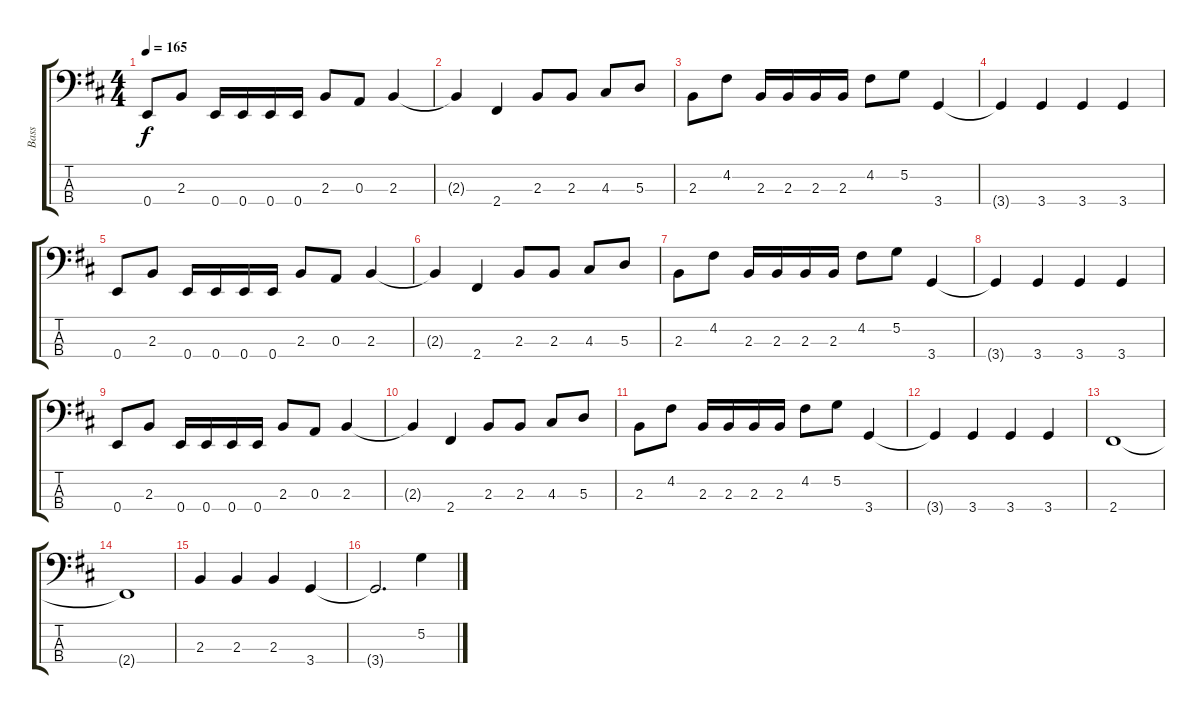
\track ("Bass" "Bass") {instrument electricbassfinger}
\staff {score tabs}
\tuning (G2 D2 A1 E1) {hide}
\ts (4 4)
\tempo 165
\clef f4
\ks bminor
0.4.8{dy f} 2.3.8 0.4.16 0.4.16 0.4.16 0.4.16 2.3.8 0.3.8 2.3.4 |
2.3{t}.4 2.4.4 2.3.8 2.3.8 4.3.8 5.3.8 |
2.3.8 4.2.8 2.3.16 2.3.16 2.3.16 2.3.16 4.2.8 5.2.8 3.4.4 |
3.4{t}.4 3.4.4 3.4.4 3.4.4 |
0.4.8 2.3.8 0.4.16 0.4.16 0.4.16 0.4.16 2.3.8 0.3.8 2.3.4 |
2.3{t}.4 2.4.4 2.3.8 2.3.8 4.3.8 5.3.8 |
2.3.8 4.2.8 2.3.16 2.3.16 2.3.16 2.3.16 4.2.8 5.2.8 3.4.4 |
3.4{t}.4 3.4.4 3.4.4 3.4.4 |
0.4.8 2.3.8 0.4.16 0.4.16 0.4.16 0.4.16 2.3.8 0.3.8 2.3.4 |
2.3{t}.4 2.4.4 2.3.8 2.3.8 4.3.8 5.3.8 |
2.3.8 4.2.8 2.3.16 2.3.16 2.3.16 2.3.16 4.2.8 5.2.8 3.4.4 |
3.4{t}.4 3.4.4 3.4.4 3.4.4 |
2.4.1 |
2.4{t}.1 |
2.3.4 2.3.4 2.3.4 3.4.4 |
3.4{t}.2{d} 5.2{sl}.4
